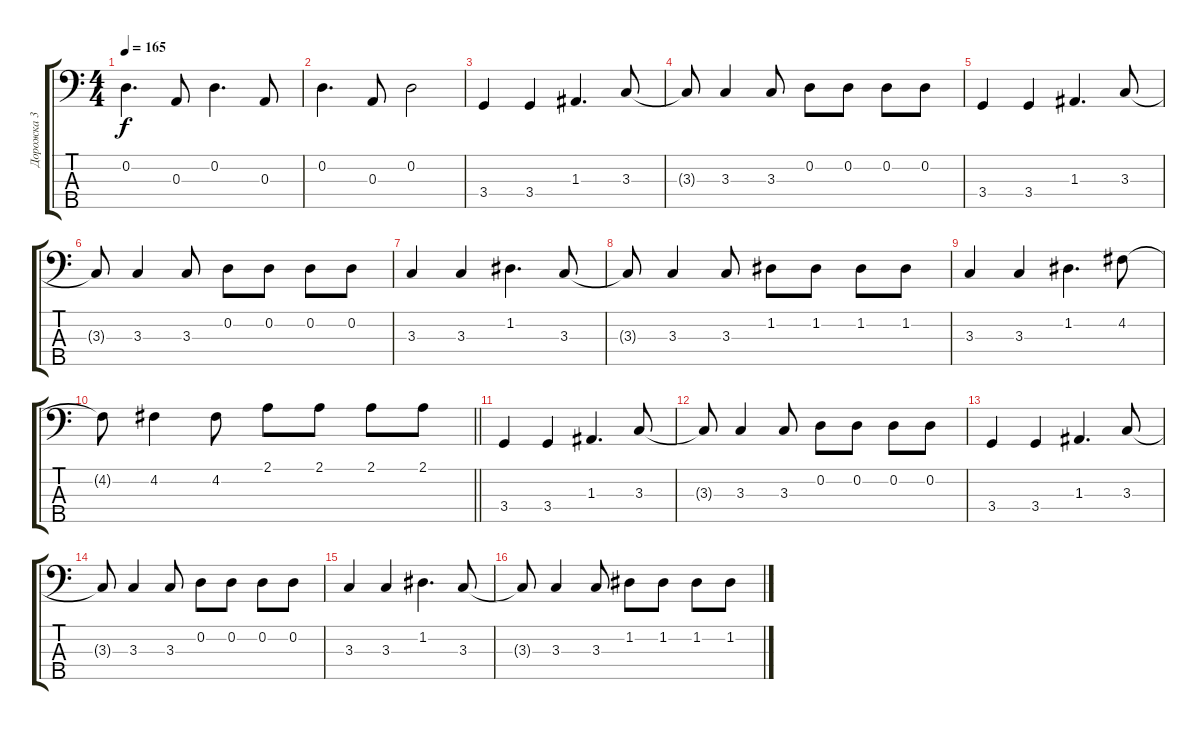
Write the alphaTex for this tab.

\track ("Дорожка 3" "Дорожка 3") {instrument electricbassfinger}
\staff {score tabs}
\tuning (G2 D2 A1 E1 B0) {hide}
\ts (4 4)
\tempo 165
\clef f4
\ks c
0.2.4{d dy f} 0.3.8 0.2.4{d} 0.3.8 |
0.2.4{d} 0.3.8 0.2.2 |
3.4.4{volume 6} 3.4.4 1.3.4{d} 3.3.8 |
3.3{t}.8 3.3.4 3.3.8 0.2.8 0.2.8 0.2.8 0.2.8 |
3.4.4 3.4.4 1.3.4{d} 3.3.8 |
3.3{t}.8 3.3.4 3.3.8 0.2.8 0.2.8 0.2.8 0.2.8 |
3.3.4 3.3.4 1.2.4{d} 3.3.8 |
3.3{t}.8 3.3.4 3.3.8 1.2.8 1.2.8 1.2.8 1.2.8 |
3.3.4 3.3.4 1.2.4{d} 4.2.8 |
\barLineRight lightlight
4.2{t}.8 4.2.4 4.2.8 2.1.8 2.1.8 2.1.8 2.1.8 |
3.4.4{volume 6} 3.4.4 1.3.4{d} 3.3.8 |
3.3{t}.8 3.3.4 3.3.8 0.2.8 0.2.8 0.2.8 0.2.8 |
3.4.4 3.4.4 1.3.4{d} 3.3.8 |
3.3{t}.8 3.3.4 3.3.8 0.2.8 0.2.8 0.2.8 0.2.8 |
3.3.4 3.3.4 1.2.4{d} 3.3.8 |
3.3{t}.8 3.3.4 3.3.8 1.2.8 1.2.8 1.2.8 1.2.8
